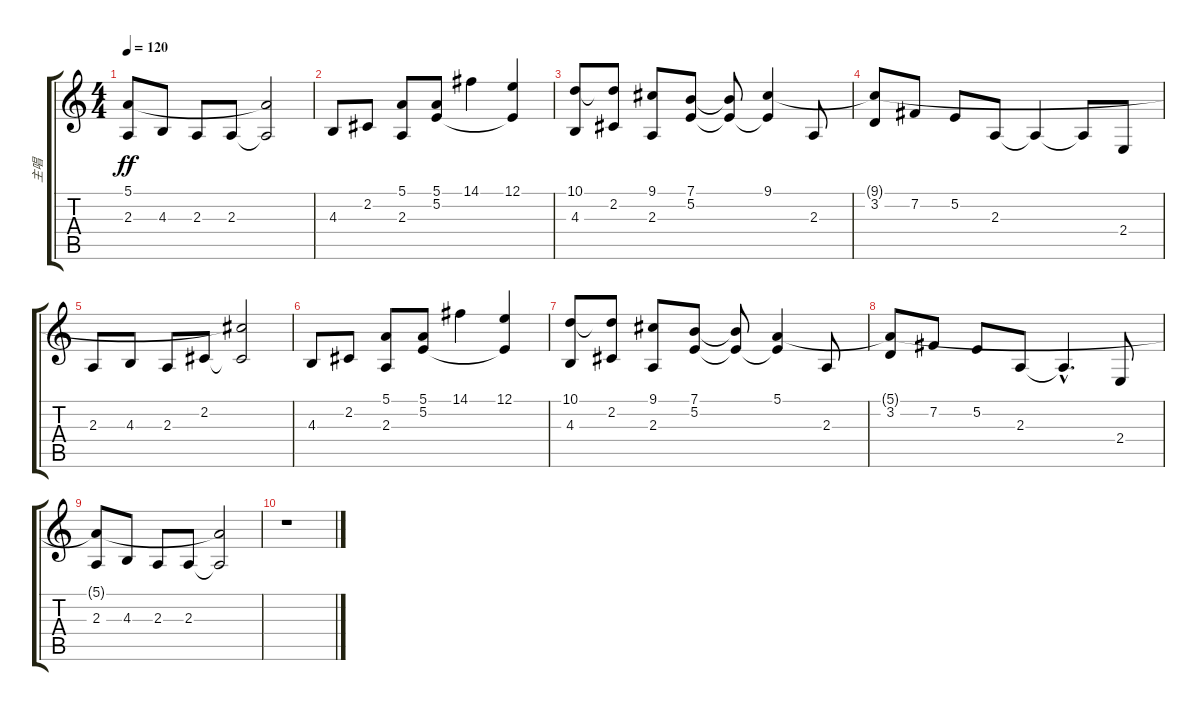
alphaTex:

\track ("主唱" "主唱") {instrument tenorsax}
\staff {score tabs}
\tuning (E4 B3 G3 D3 A2 E2) {hide}
\ts (4 4)
\tempo 120
\clef g2
\ks c
(5.1{t} 2.3).8{dy ff} 4.3.8 2.3.8 2.3.8 (5.1{t} 2.3{t}).2 |
4.3.8 2.2.8 (5.1 2.3).8 (5.1 5.2).8 14.1.4 (12.1 5.2{t}).4 |
(10.1 4.3).8 (10.1{t} 2.2).8 (9.1 2.3).8 (7.1 5.2).8 (7.1{t} 5.2{t}).8 (9.1 5.2{t}).4 2.3.8 |
(9.1{t} 3.2).8 7.2.8 5.2.8 2.3.8 2.3{t}.4 2.3{t}.8 2.4.8 |
2.3.8 4.3.8 2.3.8 2.2.8 (9.1{t} 2.2{t}).2 |
4.3.8 2.2.8 (5.1 2.3).8 (5.1 5.2).8 14.1.4 (12.1 5.2{t}).4 |
(10.1 4.3).8 (10.1{t} 2.2).8 (9.1 2.3).8 (7.1 5.2).8 (7.1{t} 5.2{t}).8 (5.1 5.2{t}).4 2.3.8 |
(5.1{t} 3.2).8 7.2.8 5.2.8 2.3.8 2.3{hac t}.4{d} 2.4.8 |
(5.1{t} 2.3).8 4.3.8 2.3.8 2.3.8 (5.1{t} 2.3{t}).2 |
r.1
